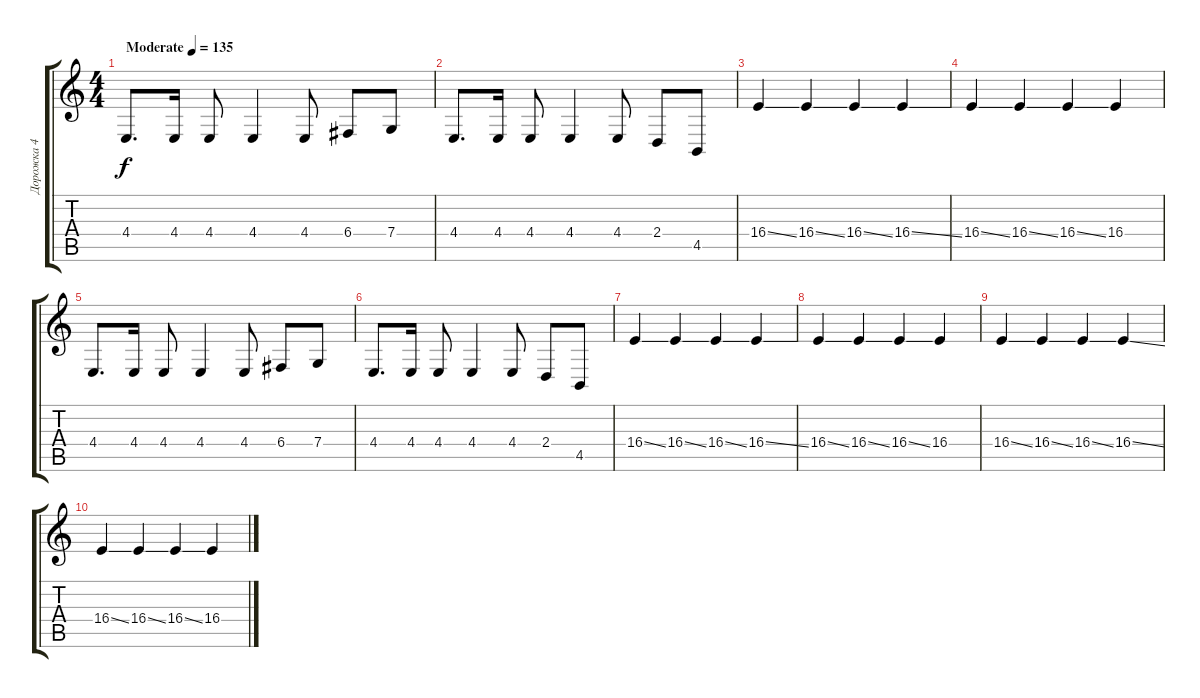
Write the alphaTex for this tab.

\track ("Дорожка 4" "Дорожка 4") {instrument lead2sawtooth}
\staff {score tabs}
\tuning (D4 A3 F3 C3 G2 C2) {hide}
\ts (4 4)
\tempo (135 "Moderate")
\clef g2
\ks c
4.4.8{d dy f instrument lead2sawtooth} 4.4.16 4.4.8 4.4.4 4.4.8 6.4.8 7.4.8 |
4.4.8{d} 4.4.16 4.4.8 4.4.4 4.4.8 2.4.8 4.5.8 |
16.4{ss}.4 16.4{ss}.4 16.4{ss}.4 16.4{ss}.4 |
16.4{ss}.4 16.4{ss}.4 16.4{ss}.4 16.4.4 |
4.4.8{d} 4.4.16 4.4.8 4.4.4 4.4.8 6.4.8 7.4.8 |
4.4.8{d} 4.4.16 4.4.8 4.4.4 4.4.8 2.4.8 4.5.8 |
16.4{ss}.4 16.4{ss}.4 16.4{ss}.4 16.4{ss}.4 |
16.4{ss}.4 16.4{ss}.4 16.4{ss}.4 16.4.4 |
16.4{ss}.4 16.4{ss}.4 16.4{ss}.4 16.4{ss}.4 |
16.4{ss}.4 16.4{ss}.4 16.4{ss}.4 16.4.4
